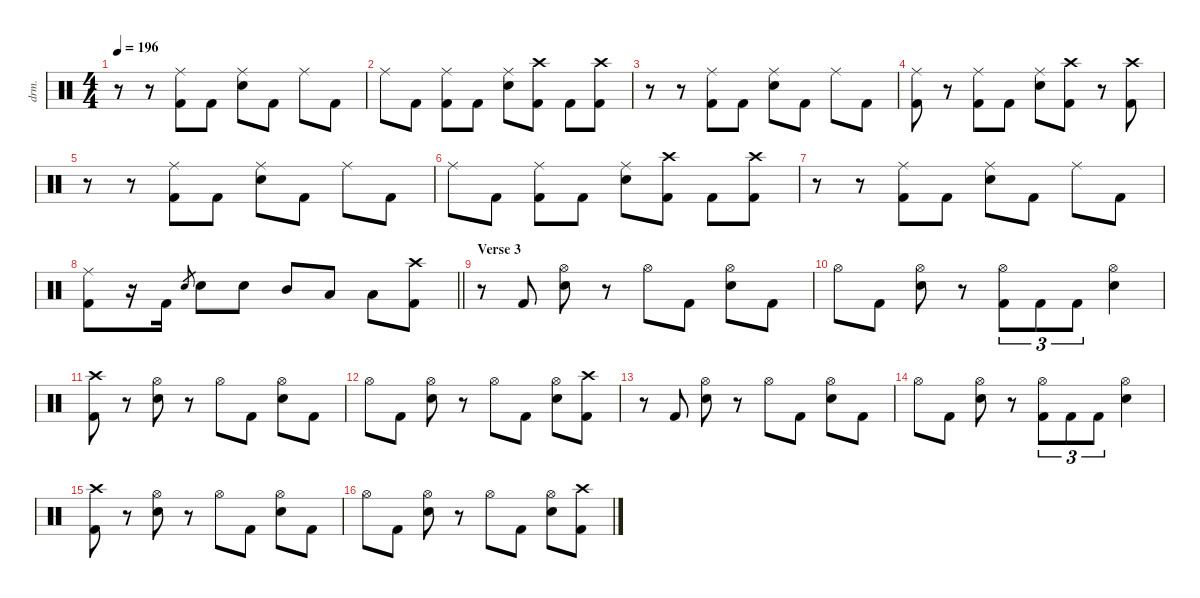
\defaultSystemsLayout 4
\hideDynamics
\bracketExtendMode nobrackets
\track ("Menza" "drm.") {instrument percussion}
\staff {score}
\articulation defaults
\ts (4 4)
\tempo 196
\clef neutral
\ks c
r.8{dy fff} r.8 ("Ride (middle)" "Kick (hit) 2").8{dy ff} "Kick (hit) 2".8{dy fff} ("Ride (middle)" "Snare (hit) 2").8{dy ff} "Kick (hit) 2".8{dy fff} "Ride (middle)".8{dy ff} "Kick (hit) 2".8{dy fff} |
"Ride (middle)".8{dy ff} "Kick (hit) 2".8{dy fff} ("Ride (middle)" "Kick (hit) 2").8{dy ff} "Kick (hit) 2".8{dy fff} ("Ride (middle)" "Snare (hit) 2").8{dy ff} ("Crash high (hit)" "Kick (hit) 2").8 "Kick (hit) 2".8{dy fff} ("Crash high (hit)" "Kick (hit) 2").8{dy ff} |
r.8 r.8 ("Ride (middle)" "Kick (hit) 2").8 "Kick (hit) 2".8{dy fff} ("Ride (middle)" "Snare (hit) 2").8{dy ff} "Kick (hit) 2".8{dy fff} "Ride (middle)".8{dy ff} "Kick (hit) 2".8{dy fff} |
("Ride (middle)" "Kick (hit) 2").8{dy ff} r.8 ("Ride (middle)" "Kick (hit) 2").8 "Kick (hit) 2".8{dy fff} ("Ride (middle)" "Snare (hit) 2").8{dy ff} ("Crash high (hit)" "Kick (hit) 2").8{dy fff} r.8 ("Crash high (hit)" "Kick (hit) 2").8 |
r.8 r.8 ("Ride (middle)" "Kick (hit) 2").8{dy ff} "Kick (hit) 2".8{dy fff} ("Ride (middle)" "Snare (hit) 2").8{dy ff} "Kick (hit) 2".8{dy fff} "Ride (middle)".8{dy ff} "Kick (hit) 2".8{dy fff} |
"Ride (middle)".8{dy ff} "Kick (hit) 2".8{dy fff} ("Ride (middle)" "Kick (hit) 2").8{dy ff} "Kick (hit) 2".8{dy fff} ("Ride (middle)" "Snare (hit) 2").8{dy ff} ("Crash high (hit)" "Kick (hit) 2").8 "Kick (hit) 2".8{dy fff} ("Crash high (hit)" "Kick (hit) 2").8{dy ff} |
r.8 r.8 ("Ride (middle)" "Kick (hit) 2").8 "Kick (hit) 2".8{dy fff} ("Ride (middle)" "Snare (hit) 2").8{dy ff} "Kick (hit) 2".8{dy fff} "Ride (middle)".8{dy ff} "Kick (hit) 2".8{dy fff} |
\barLineRight lightlight
("Ride (middle)" "Kick (hit) 2").8{dy ff} r.16 "Kick (hit) 2".16 "Snare (hit) 2".8{gr dy mf} "Snare (hit) 2".8{dy ff} "Snare (hit) 2".8 "Mid Tom (hit)".8 "Low Tom (hit)".8 "Low Floor Tom (hit)".8 ("Crash high (hit)" "Kick (hit) 2").8{dy fff} |
\section ("" "Verse 3")
r.8 "Kick (hit) 2".8 ("Hi-Hat (open)" "Snare (hit) 2").8{dy f} r.8 "Hi-Hat (open)".8 "Kick (hit) 2".8{dy fff} ("Hi-Hat (open)" "Snare (hit) 2").8{dy f} "Kick (hit) 2".8{dy fff} |
"Hi-Hat (open)".8{dy f} "Kick (hit) 2".8{dy fff} ("Hi-Hat (open)" "Snare (hit) 2").8{dy f} r.8 ("Hi-Hat (open)" "Kick (hit) 2").8{tu (3 2)} "Kick (hit) 2".8{tu (3 2) dy fff} "Kick (hit) 2".8{tu (3 2)} ("Hi-Hat (open)" "Snare (hit) 2").4{dy f} |
("Crash high (hit)" "Kick (hit) 2").8{dy ff} r.8 ("Hi-Hat (open)" "Snare (hit) 2").8{dy f} r.8 "Hi-Hat (open)".8 "Kick (hit) 2".8{dy fff} ("Hi-Hat (open)" "Snare (hit) 2").8{dy f} "Kick (hit) 2".8{dy fff} |
"Hi-Hat (open)".8{dy f} "Kick (hit) 2".8{dy fff} ("Hi-Hat (open)" "Snare (hit) 2").8{dy f} r.8 "Hi-Hat (open)".8 "Kick (hit) 2".8{dy fff} ("Hi-Hat (open)" "Snare (hit) 2").8{dy f} ("Crash high (hit)" "Kick (hit) 2").8{dy fff} |
r.8 "Kick (hit) 2".8 ("Hi-Hat (open)" "Snare (hit) 2").8{dy f} r.8 "Hi-Hat (open)".8 "Kick (hit) 2".8{dy fff} ("Hi-Hat (open)" "Snare (hit) 2").8{dy f} "Kick (hit) 2".8{dy fff} |
"Hi-Hat (open)".8{dy f} "Kick (hit) 2".8{dy fff} ("Hi-Hat (open)" "Snare (hit) 2").8{dy f} r.8 ("Hi-Hat (open)" "Kick (hit) 2").8{tu (3 2)} "Kick (hit) 2".8{tu (3 2) dy fff} "Kick (hit) 2".8{tu (3 2)} ("Hi-Hat (open)" "Snare (hit) 2").4{dy f} |
("Crash high (hit)" "Kick (hit) 2").8{dy ff} r.8 ("Hi-Hat (open)" "Snare (hit) 2").8{dy f} r.8 "Hi-Hat (open)".8 "Kick (hit) 2".8{dy fff} ("Hi-Hat (open)" "Snare (hit) 2").8{dy f} "Kick (hit) 2".8{dy fff} |
"Hi-Hat (open)".8{dy f} "Kick (hit) 2".8{dy fff} ("Hi-Hat (open)" "Snare (hit) 2").8{dy f} r.8 "Hi-Hat (open)".8 "Kick (hit) 2".8{dy fff} ("Hi-Hat (open)" "Snare (hit) 2").8{dy f} ("Crash high (hit)" "Kick (hit) 2").8{dy fff}
